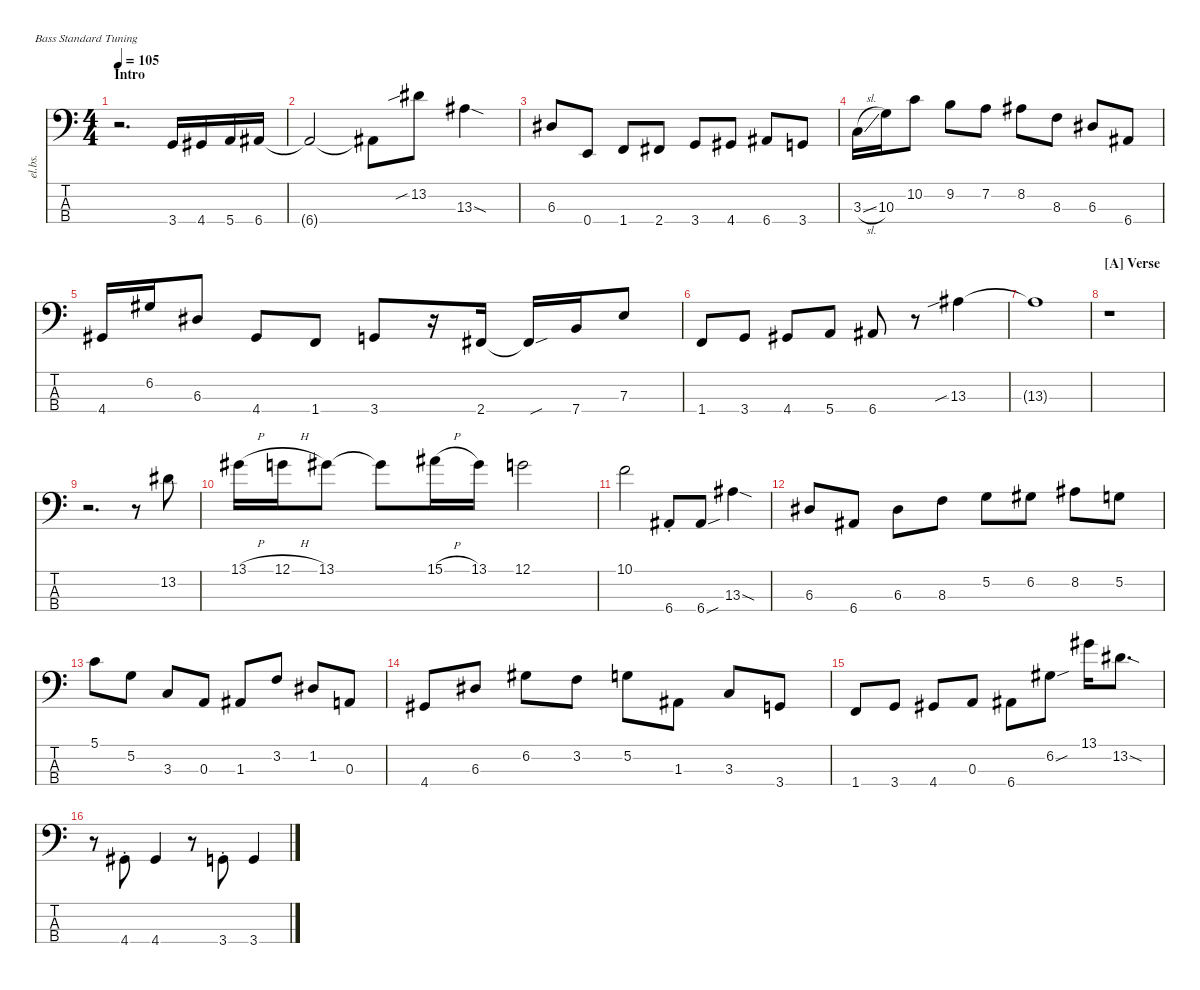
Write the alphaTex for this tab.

\defaultSystemsLayout 4
\hideDynamics
\bracketExtendMode nobrackets
\track ("Electric Bass" "el.bs.") {mute instrument electricbassfinger}
\staff {score tabs}
\tuning (G2 D2 A1 E1)
\ts (4 4)
\section ("" "Intro")
\tempo 105
\clef f4
\ks c
r.2{d dy mf instrument electricbassfinger beam Down} 3.4.16{beam Up} 4.4{acc #}.16{beam Up} 5.4.16{beam Up} 6.4{acc #}.16{beam Up} |
6.4{t acc #}.2{beam Up} 6.4{t acc #}.8{beam Down} 13.2{sib acc #}.8{beam Down} 13.3{sod acc #}.4{beam Down} |
6.3{acc #}.8{beam Up} 0.4.8{beam Up} 1.4.8{beam Up} 2.4{acc #}.8{beam Up} 3.4.8{beam Up} 4.4{acc #}.8{beam Up} 6.4{acc #}.8{beam Up} 3.4.8{beam Up} |
3.3{sl}.16{beam Down} 10.3.16{beam Down} 10.2.8{beam Down} 9.2.8{beam Down} 7.2.8{beam Down} 8.2{acc #}.8{beam Down} 8.3.8{beam Down} 6.3{acc #}.8{beam Up} 6.4{acc #}.8{beam Up} |
4.4{acc #}.16{beam Up} 6.2{acc #}.16{beam Up} 6.3{acc #}.8{beam Up} 4.4{acc #}.8{beam Up} 1.4.8{beam Up} 3.4.8{beam Up} r.16{beam Up} 2.4{acc #}.16{beam Up} 2.4{sou t acc #}.16{beam Up} 7.4.16{beam Up} 7.3.8{beam Up} |
1.4.8{beam Up} 3.4.8{beam Up} 4.4{acc #}.8{beam Up} 5.4.8{beam Up} 6.4{acc #}.8{beam Up} r.8{beam Down} 13.3{sib acc #}.4{beam Down} |
13.3{t acc #}.1{beam Down} |
\section ("A" "Verse")
r.1{beam Down} |
r.2{d beam Down} r.8{beam Down} 13.2{acc #}.8{beam Down} |
13.1{h acc #}.16{beam Down} 12.1{h}.16{beam Down} 13.1{acc #}.8{beam Down} 13.1{t acc #}.8{beam Down} 15.1{h acc #}.16{beam Down} 13.1{acc #}.16{beam Down} 12.1.2{beam Down} |
10.1.2{beam Down} 6.4{st acc #}.8{beam Up} 6.4{sou acc #}.8{beam Up} 13.3{sod acc #}.4{beam Down} |
6.3{acc #}.8{beam Up} 6.4{acc #}.8{beam Up} 6.3{acc #}.8{beam Down} 8.3.8{beam Down} 5.2.8{beam Down} 6.2{acc #}.8{beam Down} 8.2{acc #}.8{beam Down} 5.2.8{beam Down} |
5.1.8{beam Down} 5.2.8{beam Down} 3.3.8{beam Up} 0.3.8{beam Up} 1.3{acc #}.8{beam Up} 3.2.8{beam Up} 1.2{acc #}.8{beam Up} 0.3.8{beam Up} |
4.4{acc #}.8{beam Up} 6.3{acc #}.8{beam Up} 6.2{acc #}.8{beam Down} 3.2.8{beam Down} 5.2.8{beam Down} 1.3{acc #}.8{beam Down} 3.3.8{beam Up} 3.4.8{beam Up} |
1.4.8{beam Up} 3.4.8{beam Up} 4.4{acc #}.8{beam Up} 0.3.8{beam Up} 6.4{acc #}.8{beam Down} 6.2{sou acc #}.8{beam Down} 13.1{acc #}.16{beam Down} 13.2{sod acc #}.8{d beam Down} |
r.8{beam Down} 4.4{st acc #}.8{beam Up} 4.4{acc #}.4{beam Up} r.8{beam Down} 3.4{st}.8{beam Up} 3.4.4{beam Up}
